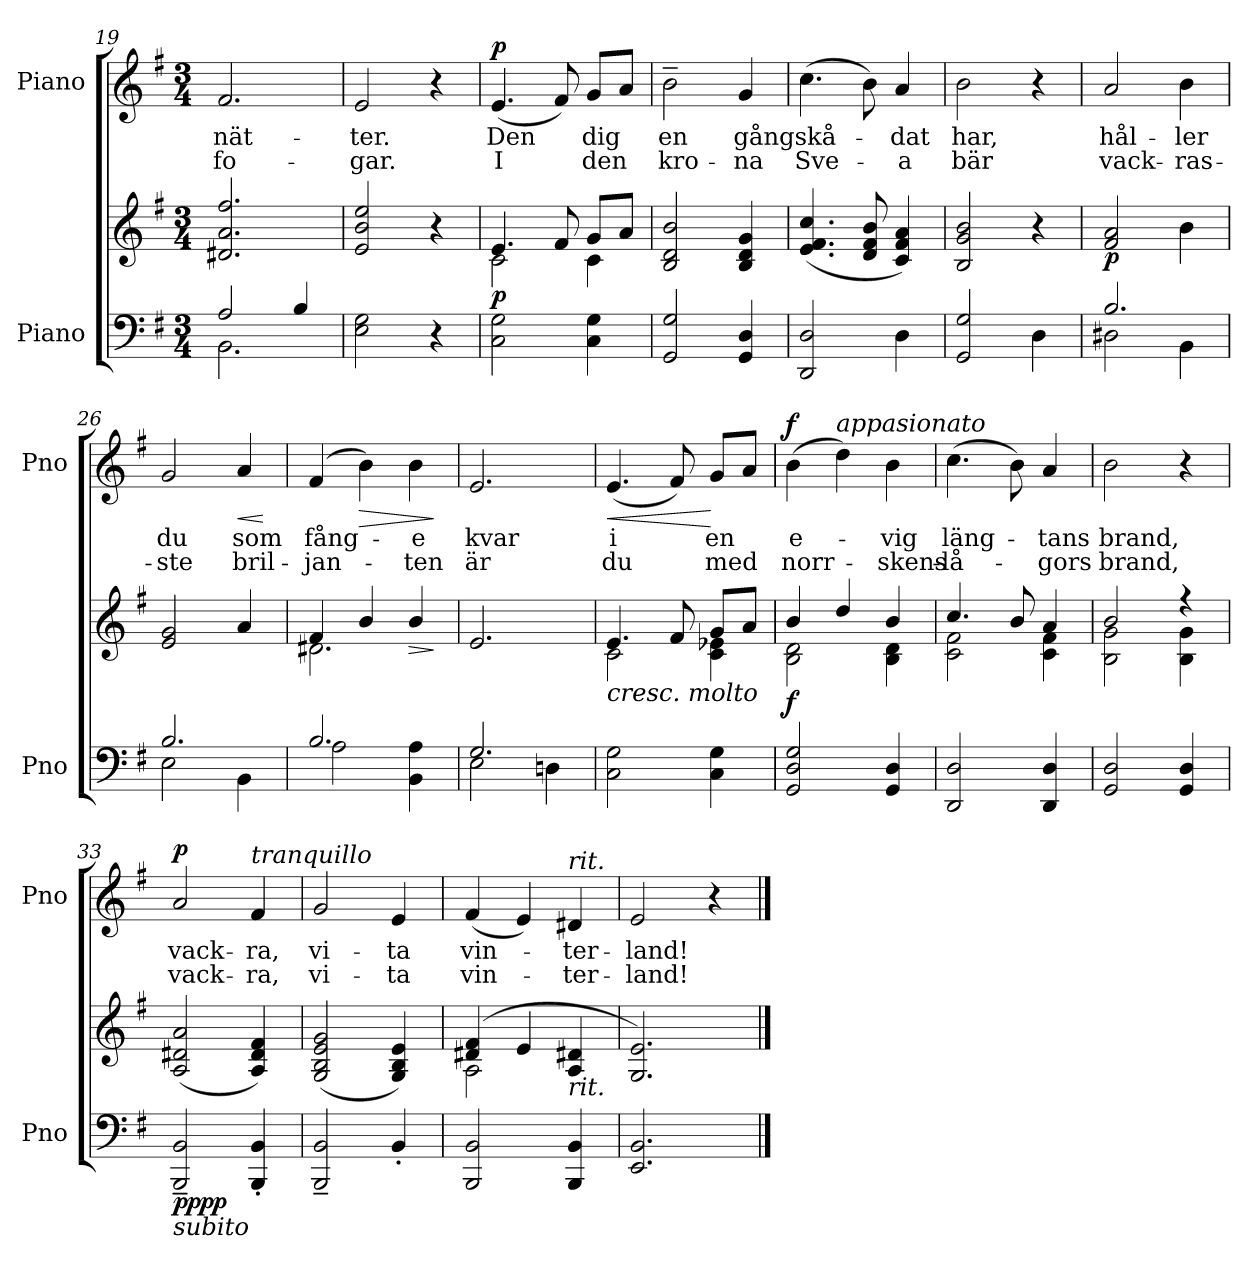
**kern	**kern	**dynam	**kern	**text	**text	**dynam
*part2	*part2	*part2	*part1	*part1	*part1	*part1
*staff3	*staff2	*staff2/3	*staff1	*staff1	*staff1	*staff1
*I"Piano	*	*	*I"Piano	*	*	*
*I'Pno	*	*	*I'Pno	*	*	*
*clefF4	*clefG2	*	*clefG2	*	*	*
*k[f#]	*k[f#]	*	*k[f#]	*	*	*
*M3/4	*M3/4	*	*M3/4	*	*	*
=19	=19	=19	=19	=19	=19	=19
*^	*	*	*	*	*	*
!	!	!	!	!	!LO:LY:b	!LO:LY:b	!
2A/	2.BB\	2.d#X/ 2.a/ 2.ff#/	.	2.f#/	-nät-	fo-	.
4B/	.	.	.	.	.	.	.
*v	*v	*	*	*	*	*	*
=20	=20	=20	=20	=20	=20	=20
!	!	!	!	!LO:LY:b	!LO:LY:b	!
2E\ 2G\	2e/ 2b/ 2ee/	.	2e/	-ter.	-gar.	.
4r	4r	.	4r	.	.	.
=21	=21	=21	=21	=21	=21	=21
*	*^	*	*	*	*	*
!	!	!	!LO:DY:b	!	!LO:LY:b	!LO:LY:b	!LO:DY:a
2C\ 2G\	4.e/	2c\	p	(<4.e/	Den	I	p
.	8f#/	.	.	8f#/)	.	.	.
!	!	!	!	!	!LO:LY:b	!LO:LY:b	!
4C\ 4G\	8g/L	4c\	.	8g/L	dig	den	.
.	8a/J	.	.	8a/J	.	.	.
*	*v	*v	*	*	*	*	*
!!LO:LB:g=z
=22	=22	=22	=22	=22	=22	=22
!	!	!	!	!LO:LY:b	!LO:LY:b	!
2GG/ 2G/	2B/ 2d/ 2b/	.	2b~\	en	kro-	.
!	!	!	!	!LO:LY:b	!LO:LY:b	!
4GG/ 4D/	4B/ 4d/ 4g/	.	4g/	gång	-na	.
=23	=23	=23	=23	=23	=23	=23
!	!	!	!	!LO:LY:b	!LO:LY:b	!
2DD/ 2D/	(<4.e/ 4.f#/ 4.cc/	.	(>4.cc\	skå-	Sve-	.
.	8d/ 8f#/ 8b/	.	8b\)	.	.	.
!	!	!	!	!LO:LY:b	!LO:LY:b	!
4D\	4c/ 4f#/ 4a/)	.	4a/	-dat	-a	.
=24	=24	=24	=24	=24	=24	=24
!	!	!	!	!LO:LY:b	!LO:LY:b	!
2GG/ 2G/	2B/ 2g/ 2b/	.	2b\	har,	bär	.
4D\	4r	.	4r	.	.	.
=25	=25	=25	=25	=25	=25	=25
*^	*	*	*	*	*	*
!	!	!	!LO:DY:b	!	!LO:LY:b	!LO:LY:b	!
2.B/	2D#X\	2f#/ 2a/	p	2a/	hål-	vack-	.
!	!	!	!	!	!LO:LY:b	!LO:LY:b	!
.	4BB\	4b\	.	4b\	-ler	-ras-	.
=26	=26	=26	=26	=26	=26	=26	=26
!	!	!	!	!	!LO:LY:b	!LO:LY:b	!
2.B/	2E\	2e/ 2g/	.	2g/	du	-ste	.
!	!	!	!	!	!LO:LY:b	!LO:LY:b	!LO:HP:b
.	4BB\	4a/	.	4a/	som	bril-	<
*v	*v	*	*	*	*	*	*
.	.	.	.	.	.	[
=27	=27	=27	=27	=27	=27	=27
*^	*^	*	*	*	*	*
!	!	!	!	!	!	!LO:LY:b	!LO:LY:b	!
2.B/	2A\	4f#/	2.d#X\	.	(>4f#/	fång-	-jan-	.
!	!	!	!	!	!	!	!	!LO:HP:b
.	.	4b/	.	.	4b\)	.	.	>
!	!	!	!	!LO:HP:b	!	!LO:LY:b	!LO:LY:b	!
.	4BB\ 4A\	4b/	.	>	4b\	-e	-ten	.
*v	*v	*	*	*	*	*	*	*
*	*v	*v	*	*	*	*	*
.	.	]	.	.	.	]
=28	=28	=28	=28	=28	=28	=28
*^	*	*	*	*	*	*
!	!	!	!	!	!LO:LY:b	!LO:LY:b	!
2.G/	2E\	2.e/	.	2.e/	kvar	är	.
.	4Dn\	.	.	.	.	.	.
=29	=29	=29	=29	=29	=29	=29	=29
*	*	*^	*	*	*	*	*
!	!	!LO:TX:b:i:t=cresc. molto	!	!	!	!	!	!
!	!	!	!	!	!	!LO:LY:b	!LO:LY:b	!LO:HP:b
*v	*v	*	*	*	*	*	*	*
2C\ 2G\	4.e/	2c\	.	(<4.e/	i	du	<
.	8f#/	.	.	8f#/)	.	.	.
!	!	!	!	!	!LO:LY:b	!LO:LY:b	!
4C\ 4G\	8g/L	4c\ 4e-X\	.	8g/L	en	med	[
.	8a/J	.	.	8a/J	.	.	.
=30	=30	=30	=30	=30	=30	=30	=30
!	!	!	!LO:DY:b	!	!LO:LY:b	!LO:LY:b	!LO:DY:a
2GG/ 2D/ 2G/	4b/	2B\ 2d\	f	(>4b\	e-	norr-	f
!	!	!	!	!LO:TX:a:i:t=appasionato	!	!	!
.	4dd/	.	.	4dd\)	.	.	.
!	!	!	!	!	!LO:LY:b	!LO:LY:b	!
4GG/ 4D/	4b/	4B\ 4d\	.	4b\	-vig	-skens-	.
!!LO:PB:g=z
=31	=31	=31	=31	=31	=31	=31	=31
!	!	!	!	!	!LO:LY:b	!LO:LY:b	!
2DD/ 2D/	4.cc/	2c\ 2f#\	.	(>4.cc\	läng-	-lå-	.
.	8b/	.	.	8b\)	.	.	.
!	!	!	!	!	!LO:LY:b	!LO:LY:b	!
4DD/ 4D/	4a/	4c\ 4f#\	.	4a/	-tans	-gors	.
=32	=32	=32	=32	=32	=32	=32	=32
!	!	!	!	!	!LO:LY:b	!LO:LY:b	!
2GG/ 2D/	2b/	2B\ 2g\	.	2b\	brand,	brand,	.
4GG/ 4D/	4r	4B\ 4g\	.	4r	.	.	.
=33	=33	=33	=33	=33	=33	=33	=33
!	!LO:TX:b:i:t=subito	!	!	!	!	!	!
!LO:TX:b:i:t=subito	!	!	!	!	!	!	!
!	!	!	!LO:DY:b=2	!	!LO:LY:b	!LO:LY:b	!
!	!	!	!LO:DY:n=1:b	!	!	!	!LO:DY:a
*	*v	*v	*	*	*	*	*
2BBB/~ 2BB/~	(<2A/ 2d#X/ 2a/	pp pp	2a/	vack-	vack-	p
!	!	!	!LO:TX:a:i:t=tranquillo	!	!	!
!	!	!	!	!LO:LY:b	!LO:LY:b	!
4BBB/' 4BB/'	4A/ 4d#/ 4f#/)	.	4f#/	-ra,	-ra,	.
=34	=34	=34	=34	=34	=34	=34
!	!	!	!	!LO:LY:b	!LO:LY:b	!
2BBB/~ 2BB/~	(<2G/ 2B/ 2e/ 2g/	.	2g/	vi-	vi-	.
!	!	!	!	!LO:LY:b	!LO:LY:b	!
4BB'/	4G/ 4B/ 4e/)	.	4e/	-ta	-ta	.
=35	=35	=35	=35	=35	=35	=35
*	*^	*	*	*	*	*
!	!	!	!	!	!LO:LY:b	!LO:LY:b	!
2BBB/ 2BB/	(>4d#X/ 4f#/	2A\	.	(<4f#/	vin-	vin-	.
.	4e/	.	.	4e/)	.	.	.
!	!	!	!	!LO:TX:a:i:t=rit.	!	!	!
!	!LO:TX:b:i:t=rit.	!	!	!	!	!	!
!	!	!	!	!	!LO:LY:b	!LO:LY:b	!
4BBB/ 4BB/	4A/ 4d#X/	4ryy	.	4d#X/	-ter-	-ter-	.
=36	=36	=36	=36	=36	=36	=36	=36
!	!	!	!	!	!LO:LY:b	!LO:LY:b	!
*	*v	*v	*	*	*	*	*
2.EE/ 2.BB/	2.G/ 2.e/)	.	2e/	-land!	-land!	.
.	.	.	4r	.	.	.
==	==	==	==	==	==	==
*-	*-	*-	*-	*-	*-	*-
